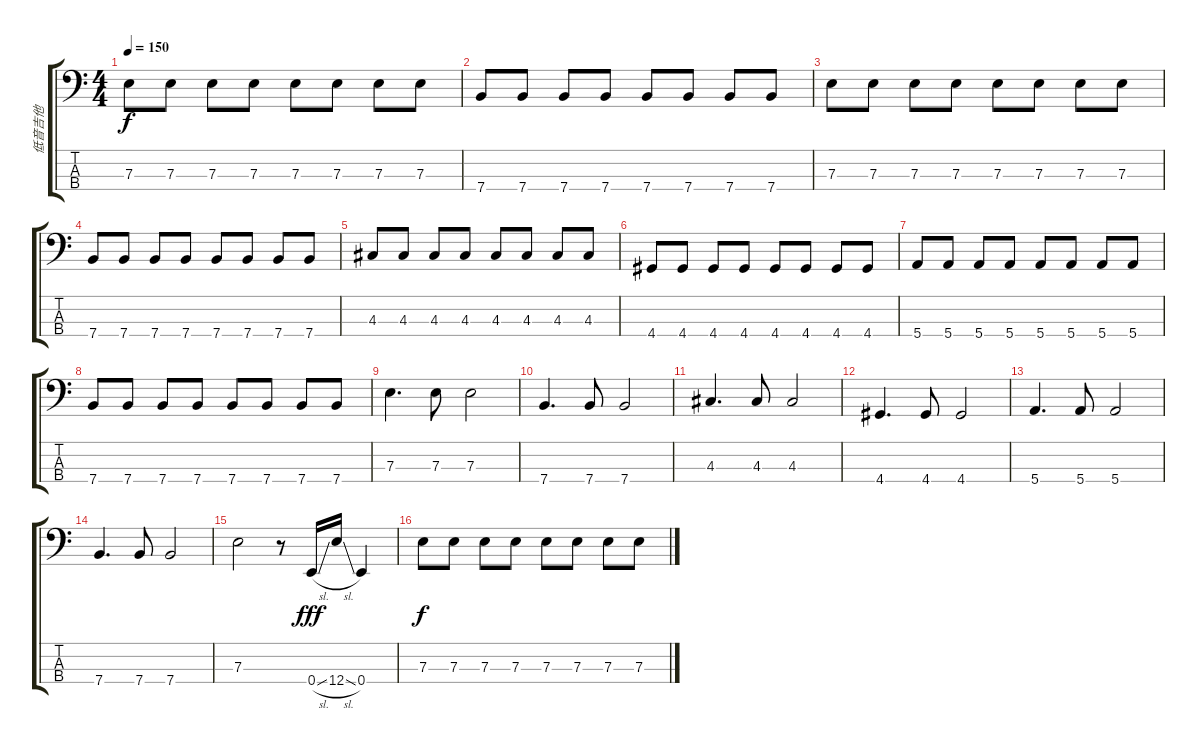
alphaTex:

\track ("低音吉他" "低音吉他") {instrument electricbassfinger}
\staff {score tabs}
\tuning (G2 D2 A1 E1) {hide}
\ts (4 4)
\tempo 150
\clef f4
\ks c
7.3.8{dy f} 7.3.8 7.3.8 7.3.8 7.3.8 7.3.8 7.3.8 7.3.8 |
7.4.8 7.4.8 7.4.8 7.4.8 7.4.8 7.4.8 7.4.8 7.4.8 |
7.3.8 7.3.8 7.3.8 7.3.8 7.3.8 7.3.8 7.3.8 7.3.8 |
7.4.8 7.4.8 7.4.8 7.4.8 7.4.8 7.4.8 7.4.8 7.4.8 |
4.3.8 4.3.8 4.3.8 4.3.8 4.3.8 4.3.8 4.3.8 4.3.8 |
4.4.8 4.4.8 4.4.8 4.4.8 4.4.8 4.4.8 4.4.8 4.4.8 |
5.4.8 5.4.8 5.4.8 5.4.8 5.4.8 5.4.8 5.4.8 5.4.8 |
7.4.8 7.4.8 7.4.8 7.4.8 7.4.8 7.4.8 7.4.8 7.4.8 |
7.3.4{d} 7.3.8 7.3.2 |
7.4.4{d} 7.4.8 7.4.2 |
4.3.4{d} 4.3.8 4.3.2 |
4.4.4{d} 4.4.8 4.4.2 |
5.4.4{d} 5.4.8 5.4.2 |
7.4.4{d} 7.4.8 7.4.2 |
7.3.2 r.8 0.4{sl}.16{dy fff} 12.4{sl}.16 0.4.4 |
7.3.8{dy f} 7.3.8 7.3.8 7.3.8 7.3.8 7.3.8 7.3.8 7.3.8
